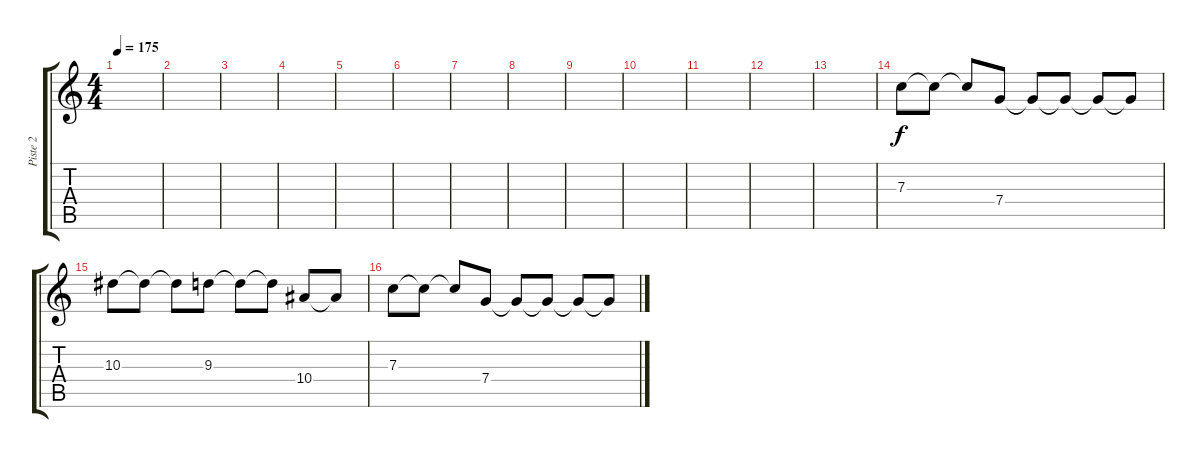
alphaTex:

\track ("Piste 2" "Piste 2") {instrument distortionguitar}
\staff {score tabs}
\tuning (D4 A3 F3 C3 G2 C2) {hide}
\ts (4 4)
\tempo 175
\clef g2
\ks c
|
|
|
|
|
|
|
|
|
|
|
|
|
7.3.8 7.3{t}.8 7.3{t}.8 7.4.8 7.4{t}.8 7.4{t}.8 7.4{t}.8 7.4{t}.8 |
10.3.8 10.3{t}.8 10.3{t}.8 9.3.8 9.3{t}.8 9.3{t}.8 10.4.8 10.4{t}.8 |
7.3.8 7.3{t}.8 7.3{t}.8 7.4.8 7.4{t}.8 7.4{t}.8 7.4{t}.8 7.4{t}.8
